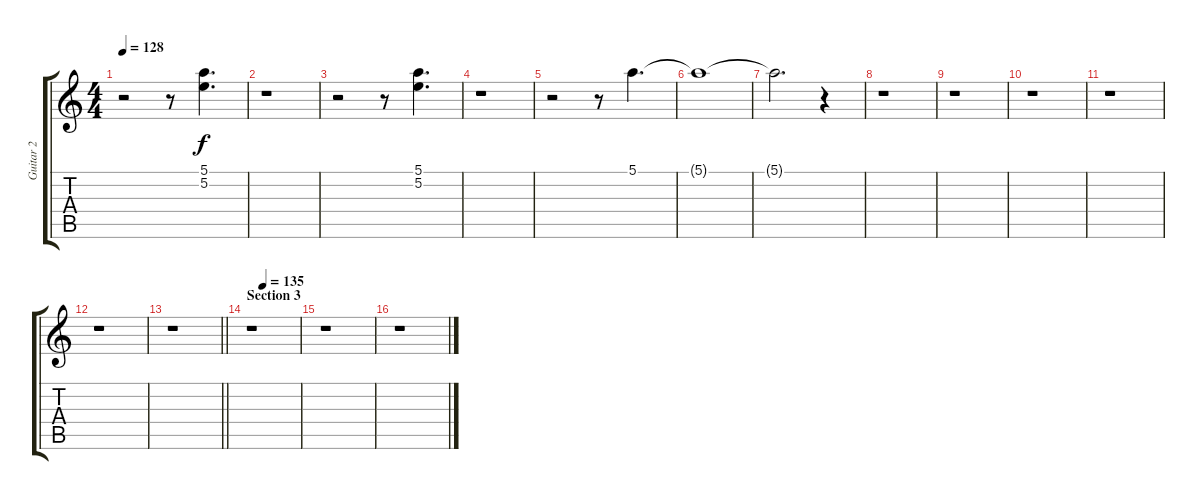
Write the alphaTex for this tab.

\track ("Guitar 2" "Guitar 2") {instrument overdrivenguitar}
\staff {score tabs}
\tuning (E4 B3 G3 D3 A2 E2) {hide}
\ts (4 4)
\tempo 128
\clef g2
\ks c
r.2{dy f} r.8 (5.1 5.2).4{d} |
r.1 |
r.2 r.8 (5.1 5.2).4{d} |
r.1 |
r.2 r.8 5.1.4{d} |
5.1{t}.1 |
5.1{t}.2{d} r.4 |
r.1 |
r.1 |
r.1 |
r.1 |
r.1 |
\barLineRight lightlight
r.1 |
\section ("" "Section 3")
\tempo (135 0.25)
r.1 |
r.1 |
r.1
